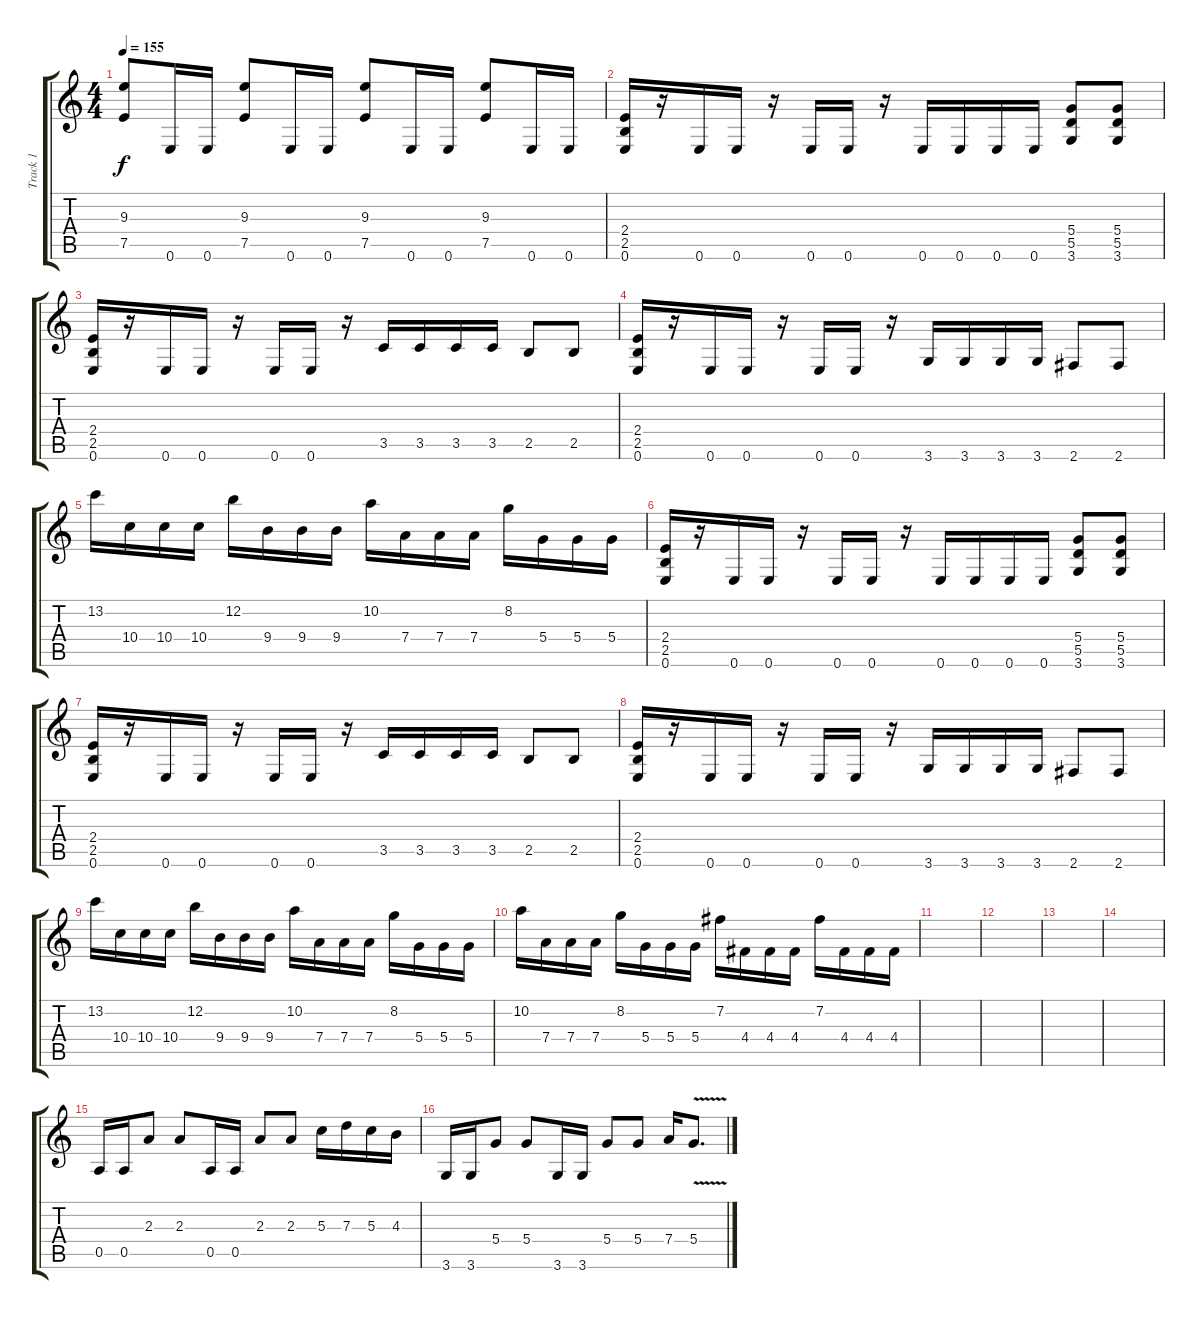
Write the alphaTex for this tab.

\track ("Track 1" "Track 1") {instrument distortionguitar}
\staff {score tabs}
\tuning (E4 B3 G3 D3 A2 E2) {hide}
\ts (4 4)
\tempo 155
\clef g2
\ks c
(9.3 7.5).8{dy f} 0.6.16 0.6.16 (9.3 7.5).8 0.6.16 0.6.16 (9.3 7.5).8 0.6.16 0.6.16 (9.3 7.5).8 0.6.16 0.6.16 |
(2.4 2.5 0.6).16 r.16 0.6.16 0.6.16 r.16 0.6.16 0.6.16 r.16 0.6.16 0.6.16 0.6.16 0.6.16 (5.4 5.5 3.6).8 (5.4 5.5 3.6).8 |
(2.4 2.5 0.6).16 r.16 0.6.16 0.6.16 r.16 0.6.16 0.6.16 r.16 3.5.16 3.5.16 3.5.16 3.5.16 2.5.8 2.5.8 |
(2.4 2.5 0.6).16 r.16 0.6.16 0.6.16 r.16 0.6.16 0.6.16 r.16 3.6.16 3.6.16 3.6.16 3.6.16 2.6.8 2.6.8 |
13.2.16 10.4.16 10.4.16 10.4.16 12.2.16 9.4.16 9.4.16 9.4.16 10.2.16 7.4.16 7.4.16 7.4.16 8.2.16 5.4.16 5.4.16 5.4.16 |
(2.4 2.5 0.6).16 r.16 0.6.16 0.6.16 r.16 0.6.16 0.6.16 r.16 0.6.16 0.6.16 0.6.16 0.6.16 (5.4 5.5 3.6).8 (5.4 5.5 3.6).8 |
(2.4 2.5 0.6).16 r.16 0.6.16 0.6.16 r.16 0.6.16 0.6.16 r.16 3.5.16 3.5.16 3.5.16 3.5.16 2.5.8 2.5.8 |
(2.4 2.5 0.6).16 r.16 0.6.16 0.6.16 r.16 0.6.16 0.6.16 r.16 3.6.16 3.6.16 3.6.16 3.6.16 2.6.8 2.6.8 |
13.2.16 10.4.16 10.4.16 10.4.16 12.2.16 9.4.16 9.4.16 9.4.16 10.2.16 7.4.16 7.4.16 7.4.16 8.2.16 5.4.16 5.4.16 5.4.16 |
10.2.16 7.4.16 7.4.16 7.4.16 8.2.16 5.4.16 5.4.16 5.4.16 7.2.16 4.4.16 4.4.16 4.4.16 7.2.16 4.4.16 4.4.16 4.4.16 |
|
|
|
|
0.5.16 0.5.16 2.3.8 2.3.8 0.5.16 0.5.16 2.3.8 2.3.8 5.3.16 7.3.16 5.3.16 4.3.16 |
3.6.16 3.6.16 5.4.8 5.4.8 3.6.16 3.6.16 5.4.8 5.4.8 7.4.16 5.4{v}.8{d}
